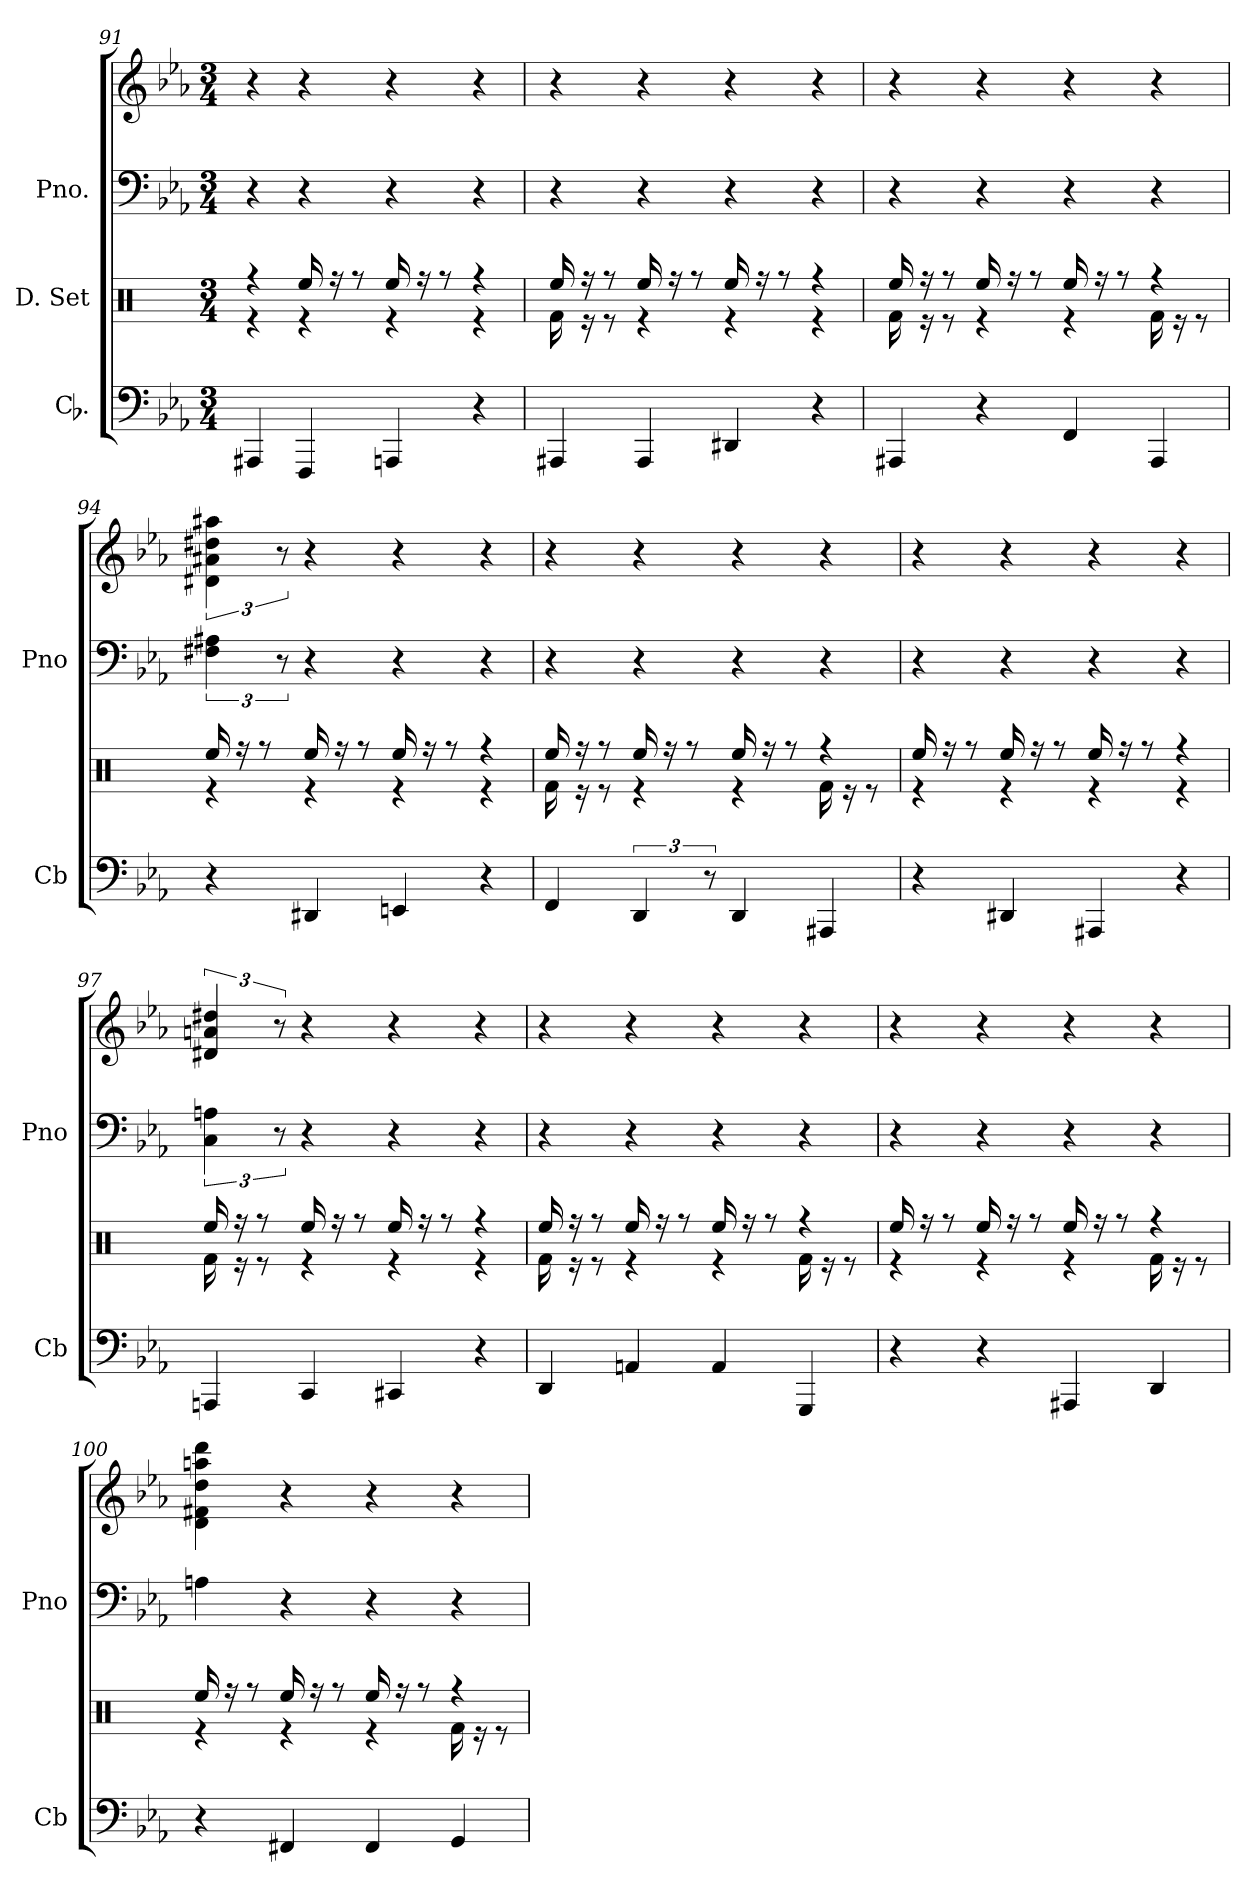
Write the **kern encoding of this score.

**kern	**kern	**kern	**kern
*part3	*part2	*part1	*part1
*staff4	*staff3	*staff2	*staff1
*I"Cb.	*I"D. Set	*I"Pno.	*
*I'Cb	*	*I'Pno	*
*clefF4	*clefX	*clefF4	*clefG2
*k[b-e-a-]	*k[]	*k[b-e-a-]	*k[b-e-a-]
*M3/4	*M3/4	*M3/4	*M3/4
=91	=91	=91	=91
*	*^	*	*
4AAA#X	4re	4rff	4r	4r
4FFF	4re	16Ree/	4r	4r
.	.	16rff	.	.
.	.	8rff	.	.
4AAAn	4re	16Ree/	4r	4r
.	.	16rff	.	.
.	.	8rff	.	.
4r	4re	4rff	4r	4r
=92	=92	=92	=92	=92
4AAA#X	16Rf\	16Ree/	4r	4r
.	16re	16rff	.	.
.	8re	8rff	.	.
4AAA#	4re	16Ree/	4r	4r
.	.	16rff	.	.
.	.	8rff	.	.
4DD#X	4re	16Ree/	4r	4r
.	.	16rff	.	.
.	.	8rff	.	.
4r	4re	4rff	4r	4r
=93	=93	=93	=93	=93
4AAA#X	16Rf\	16Ree/	4r	4r
.	16re	16rff	.	.
.	8re	8rff	.	.
4r	4re	16Ree/	4r	4r
.	.	16rff	.	.
.	.	8rff	.	.
4FF	4re	16Ree/	4r	4r
.	.	16rff	.	.
.	.	8rff	.	.
4AAA#	16Rf\	4rff	4r	4r
.	16re	.	.	.
.	8re	.	.	.
=94	=94	=94	=94	=94
4r	4re	16Ree/	6F#X 6A#X	6d#X 6a#X 6dd#X 6aa#X
.	.	16rff	.	.
.	.	8rff	.	.
.	.	.	12r	12r
4DD#X	4re	16Ree/	4r	4r
.	.	16rff	.	.
.	.	8rff	.	.
4EEn	4re	16Ree/	4r	4r
.	.	16rff	.	.
.	.	8rff	.	.
4r	4re	4rff	4r	4r
=95	=95	=95	=95	=95
4FF	16Rf\	16Ree/	4r	4r
.	16re	16rff	.	.
.	8re	8rff	.	.
6DD	4re	16Ree/	4r	4r
.	.	16rff	.	.
.	.	8rff	.	.
12r	.	.	.	.
4DD	4re	16Ree/	4r	4r
.	.	16rff	.	.
.	.	8rff	.	.
4AAA#X	16Rf\	4rff	4r	4r
.	16re	.	.	.
.	8re	.	.	.
=96	=96	=96	=96	=96
4r	4re	16Ree/	4r	4r
.	.	16rff	.	.
.	.	8rff	.	.
4DD#X	4re	16Ree/	4r	4r
.	.	16rff	.	.
.	.	8rff	.	.
4AAA#X	4re	16Ree/	4r	4r
.	.	16rff	.	.
.	.	8rff	.	.
4r	4re	4rff	4r	4r
=97	=97	=97	=97	=97
4AAAn	16Rf\	16Ree/	6C 6An	6d#X 6an 6dd#X
.	16re	16rff	.	.
.	8re	8rff	.	.
.	.	.	12r	12r
4CC	4re	16Ree/	4r	4r
.	.	16rff	.	.
.	.	8rff	.	.
4CC#X	4re	16Ree/	4r	4r
.	.	16rff	.	.
.	.	8rff	.	.
4r	4re	4rff	4r	4r
=98	=98	=98	=98	=98
4DD	16Rf\	16Ree/	4r	4r
.	16re	16rff	.	.
.	8re	8rff	.	.
4AAn	4re	16Ree/	4r	4r
.	.	16rff	.	.
.	.	8rff	.	.
4AA	4re	16Ree/	4r	4r
.	.	16rff	.	.
.	.	8rff	.	.
4GGG	16Rf\	4rff	4r	4r
.	16re	.	.	.
.	8re	.	.	.
=99	=99	=99	=99	=99
4r	4re	16Ree/	4r	4r
.	.	16rff	.	.
.	.	8rff	.	.
4r	4re	16Ree/	4r	4r
.	.	16rff	.	.
.	.	8rff	.	.
4AAA#X	4re	16Ree/	4r	4r
.	.	16rff	.	.
.	.	8rff	.	.
4DD	16Rf\	4rff	4r	4r
.	16re	.	.	.
.	8re	.	.	.
=100	=100	=100	=100	=100
4r	4re	16Ree/	4An	4d 4f#X 4dd 4aan 4ddd
.	.	16rff	.	.
.	.	8rff	.	.
4FF#X	4re	16Ree/	4r	4r
.	.	16rff	.	.
.	.	8rff	.	.
4FF#	4re	16Ree/	4r	4r
.	.	16rff	.	.
.	.	8rff	.	.
4GG	16Rf\	4rff	4r	4r
.	16re	.	.	.
.	8re	.	.	.
*	*v	*v	*	*
=	=	=	=
*-	*-	*-	*-
